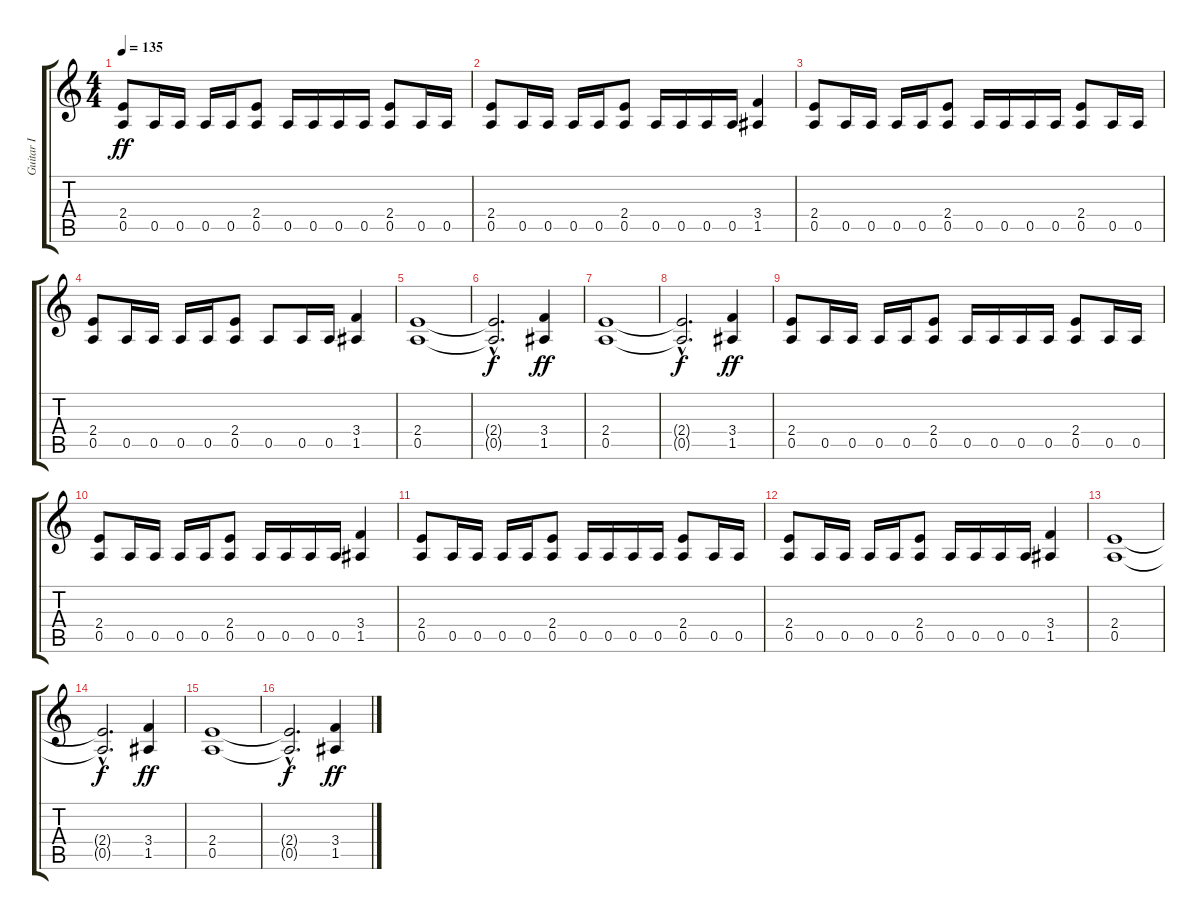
\track ("Guitar I" "Guitar I") {instrument distortionguitar}
\staff {score tabs}
\tuning (E4 B3 G3 D3 A2 E2) {hide}
\ts (4 4)
\tempo 135
\clef g2
\ks c
(2.4 0.5).8{dy ff} 0.5.16 0.5.16 0.5.16 0.5.16 (2.4 0.5).8 0.5.16 0.5.16 0.5.16 0.5.16 (2.4 0.5).8 0.5.16 0.5.16 |
(2.4 0.5).8 0.5.16 0.5.16 0.5.16 0.5.16 (2.4 0.5).8 0.5.16 0.5.16 0.5.16 0.5.16 (3.4 1.5).4 |
(2.4 0.5).8 0.5.16 0.5.16 0.5.16 0.5.16 (2.4 0.5).8 0.5.16 0.5.16 0.5.16 0.5.16 (2.4 0.5).8 0.5.16 0.5.16 |
(2.4 0.5).8 0.5.16 0.5.16 0.5.16 0.5.16 (2.4 0.5).8 0.5.8 0.5.16 0.5.16 (3.4 1.5).4 |
(2.4 0.5).1 |
(2.4{hac t} 0.5{hac t}).2{d dy f} (3.4 1.5).4{dy ff} |
(2.4 0.5).1 |
(2.4{hac t} 0.5{hac t}).2{d dy f} (3.4 1.5).4{dy ff} |
(2.4 0.5).8 0.5.16 0.5.16 0.5.16 0.5.16 (2.4 0.5).8 0.5.16 0.5.16 0.5.16 0.5.16 (2.4 0.5).8 0.5.16 0.5.16 |
(2.4 0.5).8 0.5.16 0.5.16 0.5.16 0.5.16 (2.4 0.5).8 0.5.16 0.5.16 0.5.16 0.5.16 (3.4 1.5).4 |
(2.4 0.5).8 0.5.16 0.5.16 0.5.16 0.5.16 (2.4 0.5).8 0.5.16 0.5.16 0.5.16 0.5.16 (2.4 0.5).8 0.5.16 0.5.16 |
(2.4 0.5).8 0.5.16 0.5.16 0.5.16 0.5.16 (2.4 0.5).8 0.5.16 0.5.16 0.5.16 0.5.16 (3.4 1.5).4 |
(2.4 0.5).1 |
(2.4{hac t} 0.5{hac t}).2{d dy f} (3.4 1.5).4{dy ff} |
(2.4 0.5).1 |
(2.4{hac t} 0.5{hac t}).2{d dy f} (3.4 1.5).4{dy ff}
